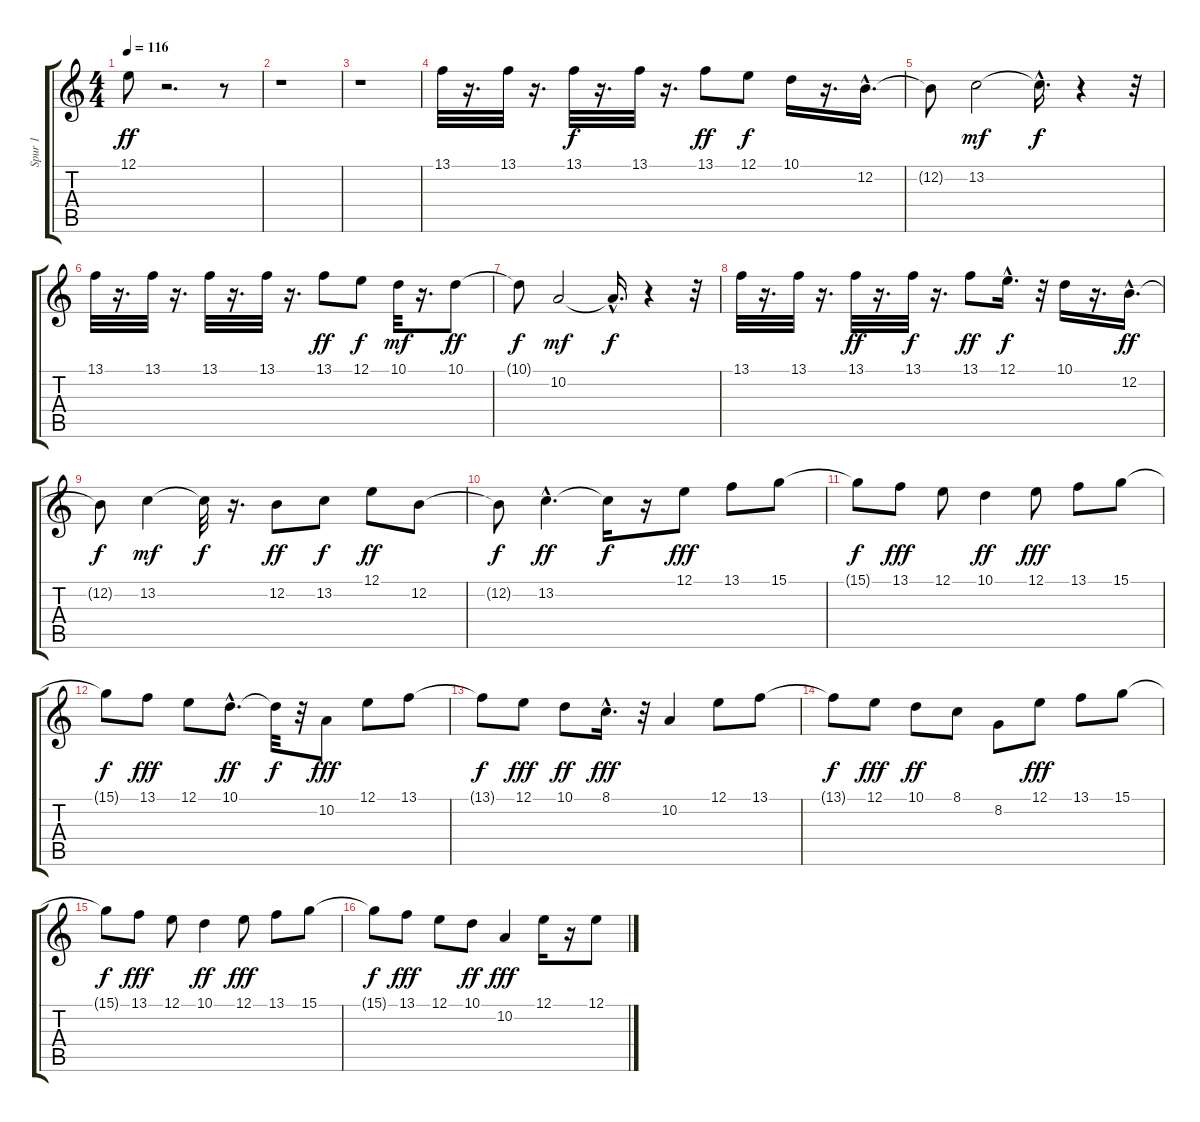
\track ("Spur 1" "Spur 1") {instrument electricpiano1}
\staff {score tabs}
\tuning (E4 B3 G3 D3 A2 E2) {hide}
\ts (4 4)
\tempo 116
\clef g2
\ks c
12.1.8{dy ff} r.2{d} r.8 |
r.1 |
r.1 |
13.1.32 r.16{d} 13.1.32 r.16{d} 13.1.32{dy f} r.16{d} 13.1.32 r.16{d} 13.1.8{dy ff} 12.1.8{dy f} 10.1.16 r.16{d} 12.2{hac}.16{d} |
12.2{t}.8 13.2.2{dy mf} 13.2{hac t}.16{d dy f} r.4 r.32 |
13.1.32 r.16{d} 13.1.32 r.16{d} 13.1.32 r.16{d} 13.1.32 r.16{d} 13.1.8{dy ff} 12.1.8{dy f} 10.1.32{dy mf} r.16{d} 10.1.8{dy ff} |
10.1{t}.8{dy f} 10.2.2{dy mf} 10.2{hac t}.16{d dy f} r.4 r.32 |
13.1.32 r.16{d} 13.1.32 r.16{d} 13.1.32{dy ff} r.16{d} 13.1.32{dy f} r.16{d} 13.1.8{dy ff} 12.1{hac}.16{d dy f} r.32 10.1.16 r.16{d} 12.2{hac}.16{d dy ff} |
12.2{t}.8{dy f} 13.2.4{dy mf} 13.2{t}.32{dy f} r.16{d} 12.2.8{dy ff} 13.2.8{dy f} 12.1.8{dy ff} 12.2.8 |
12.2{t}.8{dy f} 13.2{hac}.4{d dy ff} 13.2{t}.16{dy f} r.16 12.1.8{dy fff} 13.1.8 15.1.8 |
15.1{t}.8{dy f} 13.1.8{dy fff} 12.1.8 10.1.4{dy ff} 12.1.8{dy fff} 13.1.8 15.1.8 |
15.1{t}.8{dy f} 13.1.8{dy fff} 12.1.8 10.1{hac}.8{d dy ff} 10.1{t}.32{dy f} r.32 10.2.8{dy fff} 12.1.8 13.1.8 |
13.1{t}.8{dy f} 12.1.8{dy fff} 10.1.8{dy ff} 8.1{hac}.16{d dy fff} r.32 10.2.4 12.1.8 13.1.8 |
13.1{t}.8{dy f} 12.1.8{dy fff} 10.1.8{dy ff} 8.1.8 8.2.8 12.1.8{dy fff} 13.1.8 15.1.8 |
15.1{t}.8{dy f} 13.1.8{dy fff} 12.1.8 10.1.4{dy ff} 12.1.8{dy fff} 13.1.8 15.1.8 |
15.1{t}.8{dy f} 13.1.8{dy fff} 12.1.8 10.1.8{dy ff} 10.2.4{dy fff} 12.1.16 r.16 12.1.8
